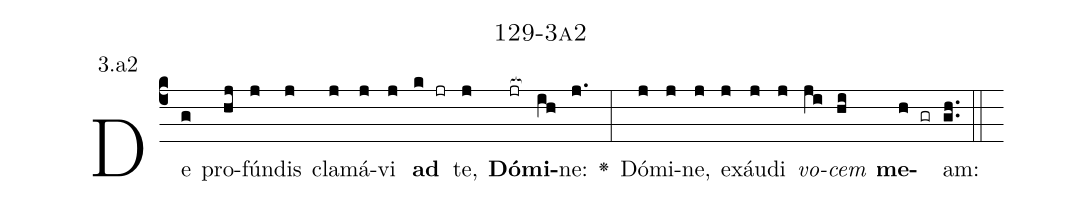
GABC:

name: 129-3a2;
annotation: 3.a2;
%%
(c4)De(g) pro(hj)fún(j)dis(j) cla(j)má(j)vi(j) <b>ad</b>(k jr) te,(j) <b>Dó</b>(jr[ocb:1{])<b>mi</b>(ih[ocb:0}])ne:(j.) <v>\greheightstar</v>(:) Dó(j)mi(j)ne,(j) ex(j)áu(j)di(j) <i>vo</i>(ji)<i>cem</i>(hi) <b>me</b>(h gr)am:(gh..) (::)


%E(j) u(j) o(ji) u(hi) a(h) e.(gh..) (::)
